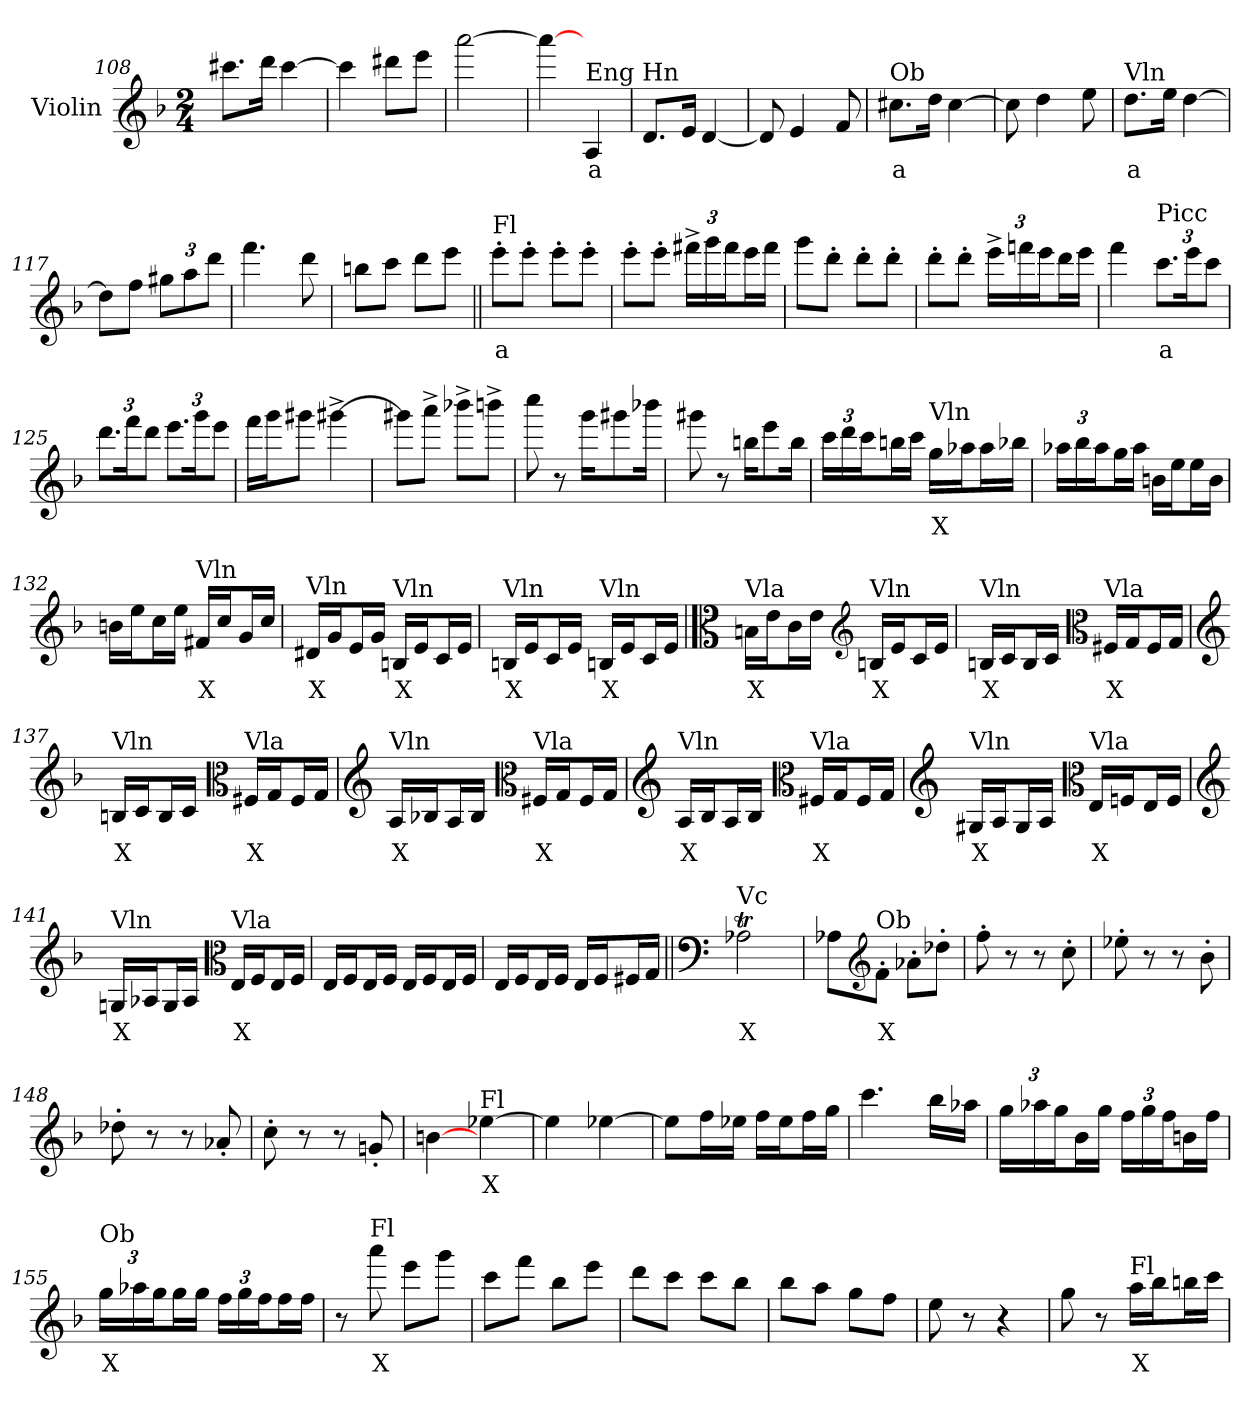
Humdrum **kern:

**kern	**text
*part1	*part1
*staff1	*staff1
*I"Violin	*
*I'Vln.	*
*clefG2	*
*k[b-]	*
*M2/4	*
=108	=108
8.ccc#X\L	.
16ddd\Jk	.
[4ccc#	.
=109	=109
4ccc#]	.
8ddd#X\L	.
8eee\J	.
=110	=110
[2aaa	.
=111	=111
4aaa_	.
!LO:TX:a:t=Eng Hn	!
!	!LO:LY:color=#FF0000
4A	a
=112	=112
8.d/L	.
16e/Jk	.
[4d	.
=113	=113
8d]	.
4e	.
8f	.
=114	=114
!LO:TX:a:t=Ob	!
!	!LO:LY:color=#FF0000
8.cc#X\L	a
16dd\Jk	.
[4cc#	.
=115	=115
8cc#]	.
4dd	.
8ee	.
=116	=116
!LO:TX:a:t=Vln	!
!	!LO:LY:color=#FF0000
8.dd\L	a
16ee\Jk	.
[4dd	.
=117	=117
8dd\L]	.
8ff\J	.
*Xbrackettup	*
12gg#X\L	.
12aa\	.
12ddd\J	.
=118	=118
4.fff	.
8ddd	.
=119	=119
8bbn\L	.
8ccc\J	.
8ddd\L	.
8eee\J	.
=120||	=120||
!LO:TX:a:t=Fl	!
!	!LO:LY:color=#FF0000
8eee'\L	a
8eee'\J	.
8eee'\L	.
8eee'\J	.
=121	=121
8eee'\L	.
8eee'\J	.
24fff#X^\LL	.
24ggg\	.
24fff#\J	.
16eee\L	.
16fff#\JJ	.
=122	=122
8ggg\L	.
8ddd'\J	.
8ddd'\L	.
8ddd'\J	.
=123	=123
8ddd'\L	.
8ddd'\J	.
24eee^\LL	.
24fffn\	.
24eee\J	.
16ddd\L	.
16eee\JJ	.
=124	=124
4fff	.
*brackettup	*
!LO:TX:a:t=Picc	!
!	!LO:LY:color=#FF0000
12.ccc\L	a
24eee\K	.
12ccc\J	.
=125	=125
12.ddd\L	.
24fff\K	.
12ddd\J	.
12.eee\L	.
24ggg\K	.
12eee\J	.
=126	=126
16fff\LL	.
16ggg\J	.
8ggg#X\J	.
[4ggg#X^	.
=127	=127
8ggg#X\L]	.
8aaa^\J	.
8bbb-X^\L	.
8bbb^\J	.
=128	=128
8cccc	.
8r	.
16ggg\KL	.
8ggg#X\	.
16bbb-X\Jk	.
=129	=129
8ggg#X	.
8r	.
16bb\KL	.
8eee\	.
16bb\Jk	.
=130	=130
*Xbrackettup	*
24ccc\LL	.
24ddd\	.
24ccc\J	.
16bb\L	.
16ccc\JJ	.
!LO:TX:a:t=Vln	!
!	!LO:LY:color=#FF0000
16gg\LL	X
16aa-X\J	.
16aa-\L	.
16bb-X\JJ	.
=131	=131
24aa-X\LL	.
24bb-\	.
24aa-\J	.
16gg\L	.
16aa-\JJ	.
16bn\LL	.
16ee\J	.
16ee\L	.
16b\JJ	.
=132	=132
16bn\LL	.
16ee\J	.
16cc\L	.
16ee\JJ	.
!LO:TX:a:t=Vln	!
!	!LO:LY:color=#FF0000
16f#X/LL	X
16cc/J	.
16g/L	.
16cc/JJ	.
=133	=133
!LO:TX:a:t=Vln	!
!	!LO:LY:color=#FF0000
16d#X/LL	X
16g/J	.
16e/L	.
16g/JJ	.
!LO:TX:a:t=Vln	!
!	!LO:LY:color=#FF0000
16Bn/LL	X
16e/J	.
16c/L	.
16e/JJ	.
=134	=134
!LO:TX:a:t=Vln	!
!	!LO:LY:color=#FF0000
16Bn/LL	X
16e/J	.
16c/L	.
16e/JJ	.
!LO:TX:a:t=Vln	!
!	!LO:LY:color=#FF0000
16Bn/LL	X
16e/J	.
16c/L	.
16e/JJ	.
=135	=135
*clefC3	*
!LO:TX:a:t=Vla	!
!	!LO:LY:color=#FF0000
16Bn\LL	X
16e\J	.
16c\L	.
16e\JJ	.
*clefG2	*
!LO:TX:a:t=Vln	!
!	!LO:LY:color=#FF0000
16Bn/LL	X
16e/J	.
16c/L	.
16e/JJ	.
=136	=136
!LO:TX:a:t=Vln	!
!	!LO:LY:color=#FF0000
16Bn/LL	X
16c/J	.
16B/L	.
16c/JJ	.
*clefC3	*
!LO:TX:a:t=Vla	!
!	!LO:LY:color=#FF0000
16F#X/LL	X
16G/J	.
16F#/L	.
16G/JJ	.
=137	=137
*clefG2	*
!LO:TX:a:t=Vln	!
!	!LO:LY:color=#FF0000
16Bn/LL	X
16c/J	.
16B/L	.
16c/JJ	.
*clefC3	*
!LO:TX:a:t=Vla	!
!	!LO:LY:color=#FF0000
16F#X/LL	X
16G/J	.
16F#/L	.
16G/JJ	.
=138	=138
*clefG2	*
!LO:TX:a:t=Vln	!
!	!LO:LY:color=#FF0000
16A/LL	X
16B-X/J	.
16A/L	.
16B-/JJ	.
*clefC3	*
!LO:TX:a:t=Vla	!
!	!LO:LY:color=#FF0000
16F#X/LL	X
16G/J	.
16F#/L	.
16G/JJ	.
=139	=139
*clefG2	*
!LO:TX:a:t=Vln	!
!	!LO:LY:color=#FF0000
16A/LL	X
16B-/J	.
16A/L	.
16B-/JJ	.
*clefC3	*
!LO:TX:a:t=Vla	!
!	!LO:LY:color=#FF0000
16F#X/LL	X
16G/J	.
16F#/L	.
16G/JJ	.
=140	=140
*clefG2	*
!LO:TX:a:t=Vln	!
!	!LO:LY:color=#FF0000
16G#X/LL	X
16A/J	.
16G#/L	.
16A/JJ	.
*clefC3	*
!LO:TX:a:t=Vla	!
!	!LO:LY:color=#FF0000
16E/LL	X
16Fn/J	.
16E/L	.
16F/JJ	.
=141	=141
*clefG2	*
!LO:TX:a:t=Vln	!
!	!LO:LY:color=#FF0000
16Gn/LL	X
16A-X/J	.
16G/L	.
16A-/JJ	.
*clefC3	*
!LO:TX:a:t=Vla	!
!	!LO:LY:color=#FF0000
16E/LL	X
16F/J	.
16E/L	.
16F/JJ	.
=142	=142
16E/LL	.
16F/J	.
16E/L	.
16F/JJ	.
16E/LL	.
16F/J	.
16E/L	.
16F/JJ	.
=143	=143
16E/LL	.
16F/J	.
16E/L	.
16F/JJ	.
16E/LL	.
16F/J	.
16F#X/L	.
16G/JJ	.
=144||	=144||
*clefF4	*
!LO:TX:a:t=Vc	!
!	!LO:LY:color=#FF0000
2A-XT	X
=145	=145
8A-X\L	.
*clefG2	*
!LO:TX:a:t=Ob	!
!	!LO:LY:color=#FF0000
8f'\J	X
8a-X'\L	.
8dd-X'\J	.
=146	=146
8ff'	.
8r	.
8r	.
8cc'	.
=147	=147
8ee-X'	.
8r	.
8r	.
8b-'	.
=148	=148
8dd-X'	.
8r	.
8r	.
8a-X'	.
=149	=149
8cc'	.
8r	.
8r	.
8gn'	.
=150	=150
[4bn	.
!LO:TX:a:t=Fl	!
!	!LO:LY:color=#FF0000
[4ee-X	X
=151	=151
4ee-]	.
[4ee-X	.
=152	=152
8ee-\L]	.
16ff\L	.
16ee-X\JJ	.
16ff\LL	.
16ee-\J	.
16ff\L	.
16gg\JJ	.
=153	=153
4.ccc	.
16bb-\LL	.
16aa-X\JJ	.
=154	=154
24gg\LL	.
24aa-X\	.
24gg\J	.
16b-\L	.
16gg\JJ	.
24ff\LL	.
24gg\	.
24ff\J	.
16bn\L	.
16ff\JJ	.
=155	=155
!LO:TX:a:t=Ob	!
!	!LO:LY:color=#FF0000
24gg\LL	X
24aa-X\	.
24gg\J	.
16gg\L	.
16gg\JJ	.
24ff\LL	.
24gg\	.
24ff\J	.
16ff\L	.
16ff\JJ	.
=156	=156
8r	.
!LO:TX:a:t=Fl	!
!	!LO:LY:color=#FF0000
8aaa	X
8eee\L	.
8ggg\J	.
=157	=157
8ccc\L	.
8fff\J	.
8bb-\L	.
8eee\J	.
=158	=158
8ddd\L	.
8ccc\J	.
8ccc\L	.
8bb-\J	.
=159	=159
8bb-\L	.
8aa\J	.
8gg\L	.
8ff\J	.
=160	=160
8ee	.
8r	.
4r	.
=161	=161
8gg	.
8r	.
!LO:TX:a:t=Fl	!
!	!LO:LY:color=#FF0000
16aa\LL	X
16bb-\J	.
16bbn\L	.
16ccc\JJ	.
=	=
*-	*-
